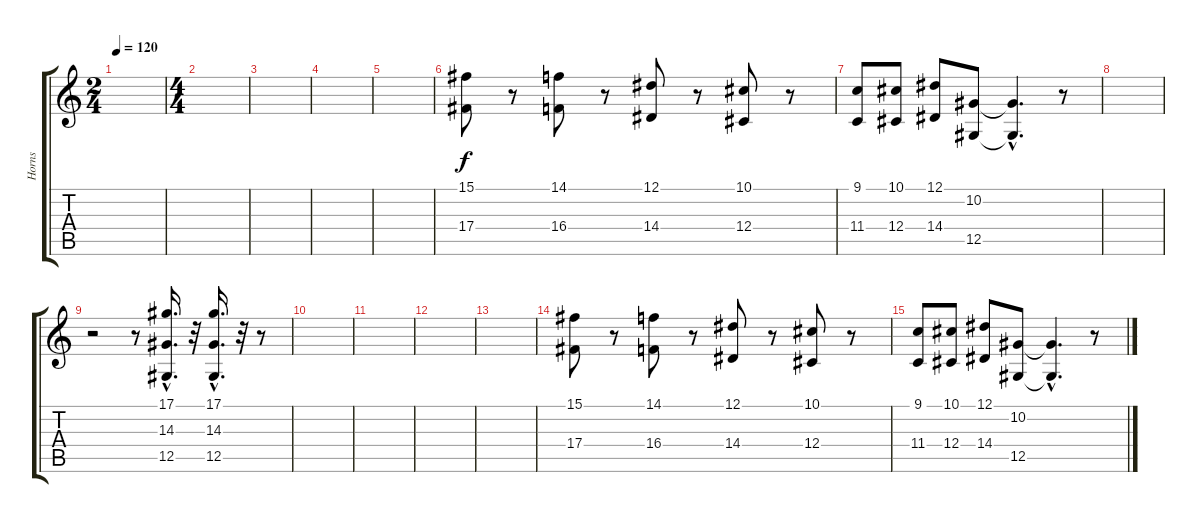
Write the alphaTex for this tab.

\track ("Horns" "Horns") {instrument brasssection}
\staff {score tabs}
\tuning (Eb4 Bb3 Gb3 Db3 Ab2 Eb2) {hide}
\ts (2 4)
\tempo 120
\clef g2
\ks c
|
\ts (4 4)
|
|
|
|
(15.1 17.4).8 r.8 (14.1 16.4).8 r.8 (12.1 14.4).8 r.8 (10.1 12.4).8 r.8 |
(9.1 11.4).8 (10.1 12.4).8 (12.1 14.4).8 (10.2 12.5).8 (10.2{hac t} 12.5{hac t}).4{d} r.8 |
|
r.2 r.8 (17.1{hac} 14.3{hac} 12.5{hac}).16{d} r.32 (17.1{hac} 14.3{hac} 12.5{hac}).16{d} r.32 r.8 |
|
|
|
|
(15.1 17.4).8 r.8 (14.1 16.4).8 r.8 (12.1 14.4).8 r.8 (10.1 12.4).8 r.8 |
(9.1 11.4).8 (10.1 12.4).8 (12.1 14.4).8 (10.2 12.5).8 (10.2{hac t} 12.5{hac t}).4{d} r.8
